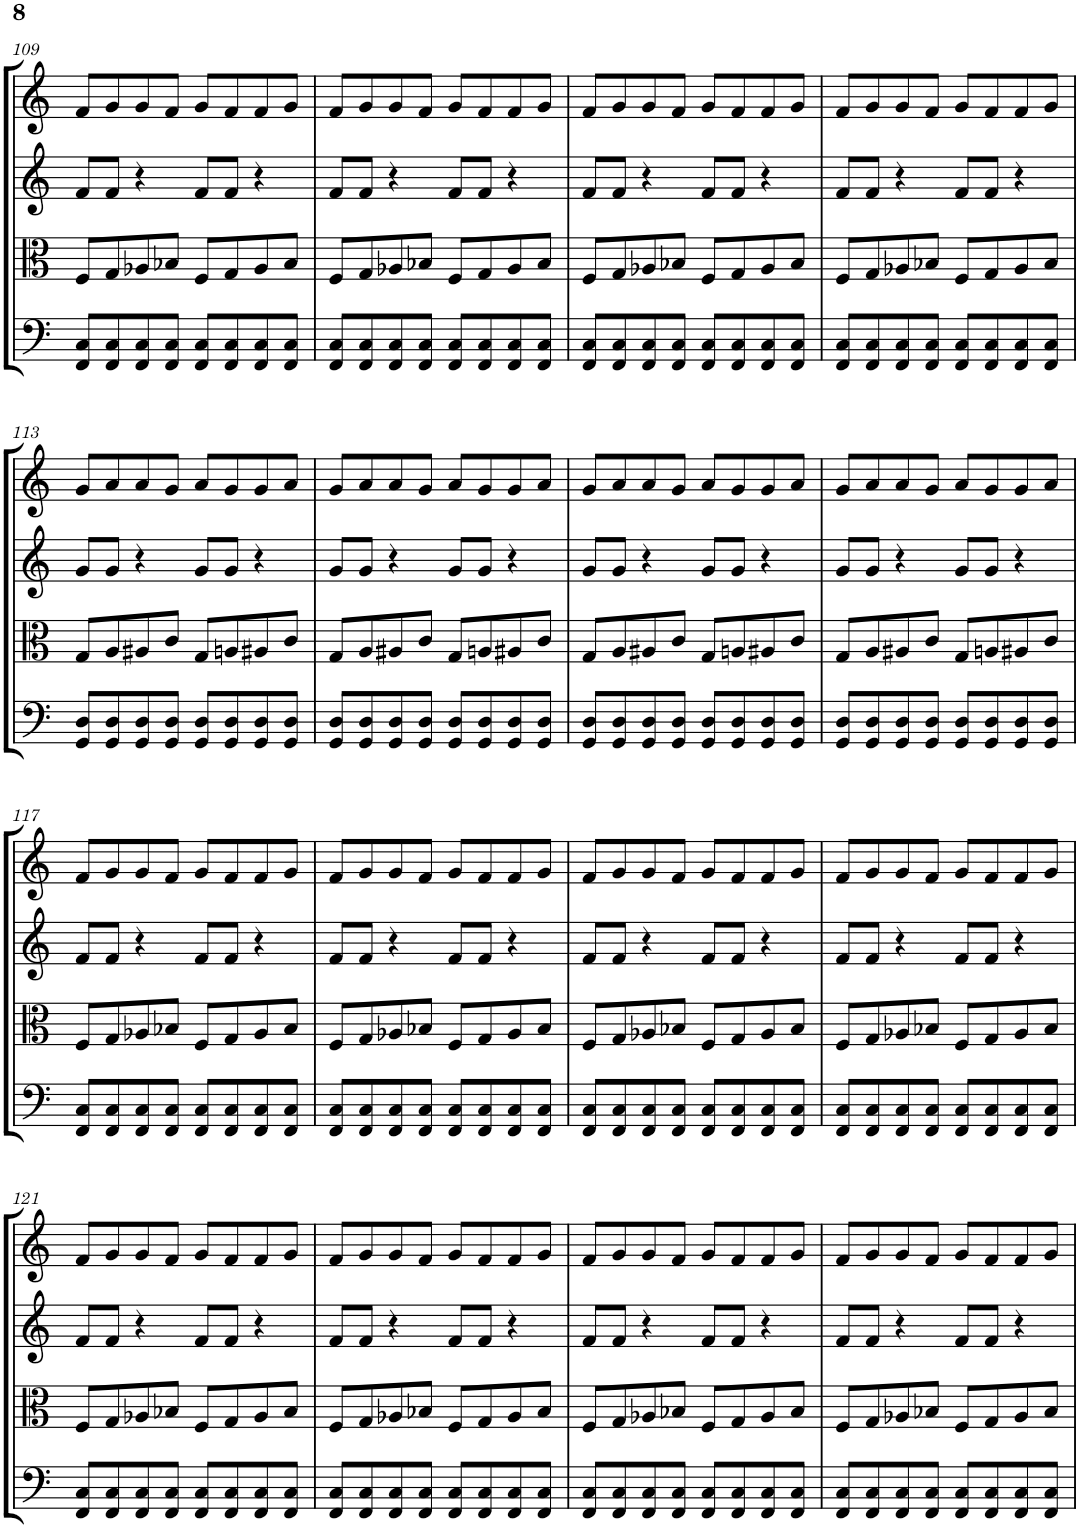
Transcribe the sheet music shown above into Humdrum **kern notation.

**kern	**kern	**kern	**kern
*part4	*part3	*part2	*part1
*staff4	*staff3	*staff2	*staff1
*I"Violoncello	*I"Viola	*I"Violin II	*I"Violin I
*I'Vc	*I'Vla	*I'Vln	*I'Vln
!!LO:PB:g=z
*clefF4	*clefC3	*clefG2	*clefG2
*k[]	*k[]	*k[]	*k[]
*M4/4	*M4/4	*M4/4	*M4/4
=109	=109	=109	=109
8FF/ 8C/L	8F/L	8f/L	8f/L
8FF/ 8C/	8G/	8f/J	8g/
8FF/ 8C/	8A-X/	4r	8g/
8FF/ 8C/J	8B-X/J	.	8f/J
8FF/ 8C/L	8F/L	8f/L	8g/L
8FF/ 8C/	8G/	8f/J	8f/
8FF/ 8C/	8A-/	4r	8f/
8FF/ 8C/J	8B-/J	.	8g/J
=110	=110	=110	=110
8FF/ 8C/L	8F/L	8f/L	8f/L
8FF/ 8C/	8G/	8f/J	8g/
8FF/ 8C/	8A-X/	4r	8g/
8FF/ 8C/J	8B-X/J	.	8f/J
8FF/ 8C/L	8F/L	8f/L	8g/L
8FF/ 8C/	8G/	8f/J	8f/
8FF/ 8C/	8A-/	4r	8f/
8FF/ 8C/J	8B-/J	.	8g/J
=111	=111	=111	=111
8FF/ 8C/L	8F/L	8f/L	8f/L
8FF/ 8C/	8G/	8f/J	8g/
8FF/ 8C/	8A-X/	4r	8g/
8FF/ 8C/J	8B-X/J	.	8f/J
8FF/ 8C/L	8F/L	8f/L	8g/L
8FF/ 8C/	8G/	8f/J	8f/
8FF/ 8C/	8A-/	4r	8f/
8FF/ 8C/J	8B-/J	.	8g/J
=112	=112	=112	=112
8FF/ 8C/L	8F/L	8f/L	8f/L
8FF/ 8C/	8G/	8f/J	8g/
8FF/ 8C/	8A-X/	4r	8g/
8FF/ 8C/J	8B-X/J	.	8f/J
8FF/ 8C/L	8F/L	8f/L	8g/L
8FF/ 8C/	8G/	8f/J	8f/
8FF/ 8C/	8A-/	4r	8f/
8FF/ 8C/J	8B-/J	.	8g/J
!!LO:LB:g=z
=113	=113	=113	=113
8GG/ 8D/L	8G/L	8g/L	8g/L
8GG/ 8D/	8A/	8g/J	8a/
8GG/ 8D/	8A#X/	4r	8a/
8GG/ 8D/J	8c/J	.	8g/J
8GG/ 8D/L	8G/L	8g/L	8a/L
8GG/ 8D/	8An/	8g/J	8g/
8GG/ 8D/	8A#X/	4r	8g/
8GG/ 8D/J	8c/J	.	8a/J
=114	=114	=114	=114
8GG/ 8D/L	8G/L	8g/L	8g/L
8GG/ 8D/	8A/	8g/J	8a/
8GG/ 8D/	8A#X/	4r	8a/
8GG/ 8D/J	8c/J	.	8g/J
8GG/ 8D/L	8G/L	8g/L	8a/L
8GG/ 8D/	8An/	8g/J	8g/
8GG/ 8D/	8A#X/	4r	8g/
8GG/ 8D/J	8c/J	.	8a/J
=115	=115	=115	=115
8GG/ 8D/L	8G/L	8g/L	8g/L
8GG/ 8D/	8A/	8g/J	8a/
8GG/ 8D/	8A#X/	4r	8a/
8GG/ 8D/J	8c/J	.	8g/J
8GG/ 8D/L	8G/L	8g/L	8a/L
8GG/ 8D/	8An/	8g/J	8g/
8GG/ 8D/	8A#X/	4r	8g/
8GG/ 8D/J	8c/J	.	8a/J
=116	=116	=116	=116
8GG/ 8D/L	8G/L	8g/L	8g/L
8GG/ 8D/	8A/	8g/J	8a/
8GG/ 8D/	8A#X/	4r	8a/
8GG/ 8D/J	8c/J	.	8g/J
8GG/ 8D/L	8G/L	8g/L	8a/L
8GG/ 8D/	8An/	8g/J	8g/
8GG/ 8D/	8A#X/	4r	8g/
8GG/ 8D/J	8c/J	.	8a/J
!!LO:LB:g=z
=117	=117	=117	=117
8FF/ 8C/L	8F/L	8f/L	8f/L
8FF/ 8C/	8G/	8f/J	8g/
8FF/ 8C/	8A-X/	4r	8g/
8FF/ 8C/J	8B-X/J	.	8f/J
8FF/ 8C/L	8F/L	8f/L	8g/L
8FF/ 8C/	8G/	8f/J	8f/
8FF/ 8C/	8A-/	4r	8f/
8FF/ 8C/J	8B-/J	.	8g/J
=118	=118	=118	=118
8FF/ 8C/L	8F/L	8f/L	8f/L
8FF/ 8C/	8G/	8f/J	8g/
8FF/ 8C/	8A-X/	4r	8g/
8FF/ 8C/J	8B-X/J	.	8f/J
8FF/ 8C/L	8F/L	8f/L	8g/L
8FF/ 8C/	8G/	8f/J	8f/
8FF/ 8C/	8A-/	4r	8f/
8FF/ 8C/J	8B-/J	.	8g/J
=119	=119	=119	=119
8FF/ 8C/L	8F/L	8f/L	8f/L
8FF/ 8C/	8G/	8f/J	8g/
8FF/ 8C/	8A-X/	4r	8g/
8FF/ 8C/J	8B-X/J	.	8f/J
8FF/ 8C/L	8F/L	8f/L	8g/L
8FF/ 8C/	8G/	8f/J	8f/
8FF/ 8C/	8A-/	4r	8f/
8FF/ 8C/J	8B-/J	.	8g/J
=120	=120	=120	=120
8FF/ 8C/L	8F/L	8f/L	8f/L
8FF/ 8C/	8G/	8f/J	8g/
8FF/ 8C/	8A-X/	4r	8g/
8FF/ 8C/J	8B-X/J	.	8f/J
8FF/ 8C/L	8F/L	8f/L	8g/L
8FF/ 8C/	8G/	8f/J	8f/
8FF/ 8C/	8A-/	4r	8f/
8FF/ 8C/J	8B-/J	.	8g/J
!!LO:LB:g=z
=121	=121	=121	=121
8FF/ 8C/L	8F/L	8f/L	8f/L
8FF/ 8C/	8G/	8f/J	8g/
8FF/ 8C/	8A-X/	4r	8g/
8FF/ 8C/J	8B-X/J	.	8f/J
8FF/ 8C/L	8F/L	8f/L	8g/L
8FF/ 8C/	8G/	8f/J	8f/
8FF/ 8C/	8A-/	4r	8f/
8FF/ 8C/J	8B-/J	.	8g/J
=122	=122	=122	=122
8FF/ 8C/L	8F/L	8f/L	8f/L
8FF/ 8C/	8G/	8f/J	8g/
8FF/ 8C/	8A-X/	4r	8g/
8FF/ 8C/J	8B-X/J	.	8f/J
8FF/ 8C/L	8F/L	8f/L	8g/L
8FF/ 8C/	8G/	8f/J	8f/
8FF/ 8C/	8A-/	4r	8f/
8FF/ 8C/J	8B-/J	.	8g/J
=123	=123	=123	=123
8FF/ 8C/L	8F/L	8f/L	8f/L
8FF/ 8C/	8G/	8f/J	8g/
8FF/ 8C/	8A-X/	4r	8g/
8FF/ 8C/J	8B-X/J	.	8f/J
8FF/ 8C/L	8F/L	8f/L	8g/L
8FF/ 8C/	8G/	8f/J	8f/
8FF/ 8C/	8A-/	4r	8f/
8FF/ 8C/J	8B-/J	.	8g/J
=124	=124	=124	=124
8FF/ 8C/L	8F/L	8f/L	8f/L
8FF/ 8C/	8G/	8f/J	8g/
8FF/ 8C/	8A-X/	4r	8g/
8FF/ 8C/J	8B-X/J	.	8f/J
8FF/ 8C/L	8F/L	8f/L	8g/L
8FF/ 8C/	8G/	8f/J	8f/
8FF/ 8C/	8A-/	4r	8f/
8FF/ 8C/J	8B-/J	.	8g/J
=	=	=	=
*-	*-	*-	*-
